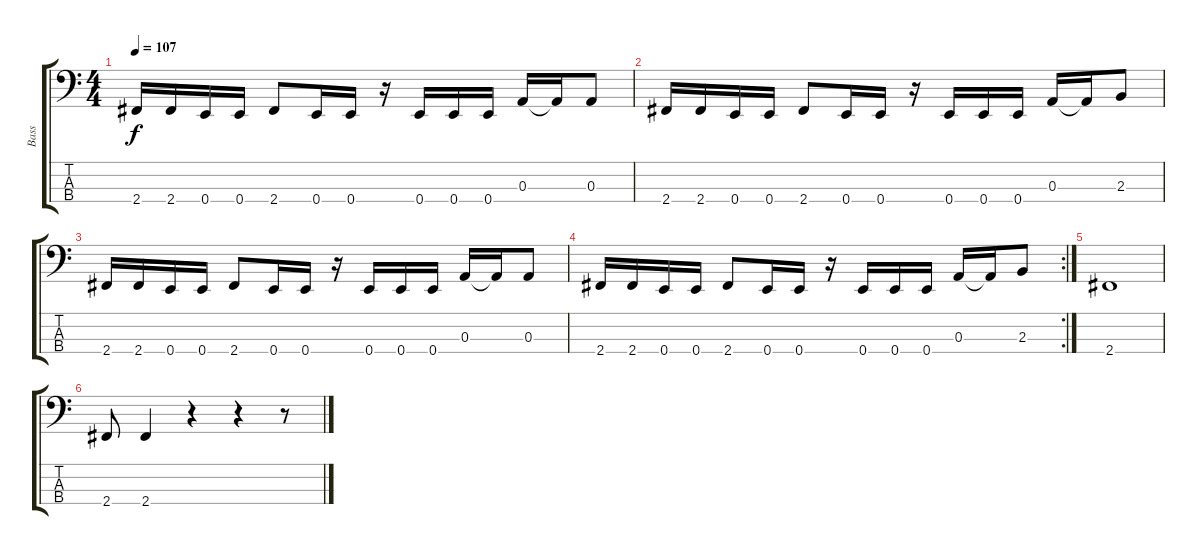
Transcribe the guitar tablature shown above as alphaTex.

\track ("Bass" "Bass") {instrument electricbasspick}
\staff {score tabs}
\tuning (G2 D2 A1 E1) {hide}
\ts (4 4)
\tempo 107
\clef f4
\ks c
2.4.16{dy f} 2.4.16 0.4.16 0.4.16 2.4.8 0.4.16 0.4.16 r.16 0.4.16 0.4.16 0.4.16 0.3.16 0.3{t}.16 0.3.8 |
2.4.16 2.4.16 0.4.16 0.4.16 2.4.8 0.4.16 0.4.16 r.16 0.4.16 0.4.16 0.4.16 0.3.16 0.3{t}.16 2.3.8 |
2.4.16 2.4.16 0.4.16 0.4.16 2.4.8 0.4.16 0.4.16 r.16 0.4.16 0.4.16 0.4.16 0.3.16 0.3{t}.16 0.3.8 |
\rc 2
2.4.16 2.4.16 0.4.16 0.4.16 2.4.8 0.4.16 0.4.16 r.16 0.4.16 0.4.16 0.4.16 0.3.16 0.3{t}.16 2.3.8 |
2.4.1 |
2.4.8 2.4.4 r.4 r.4 r.8
